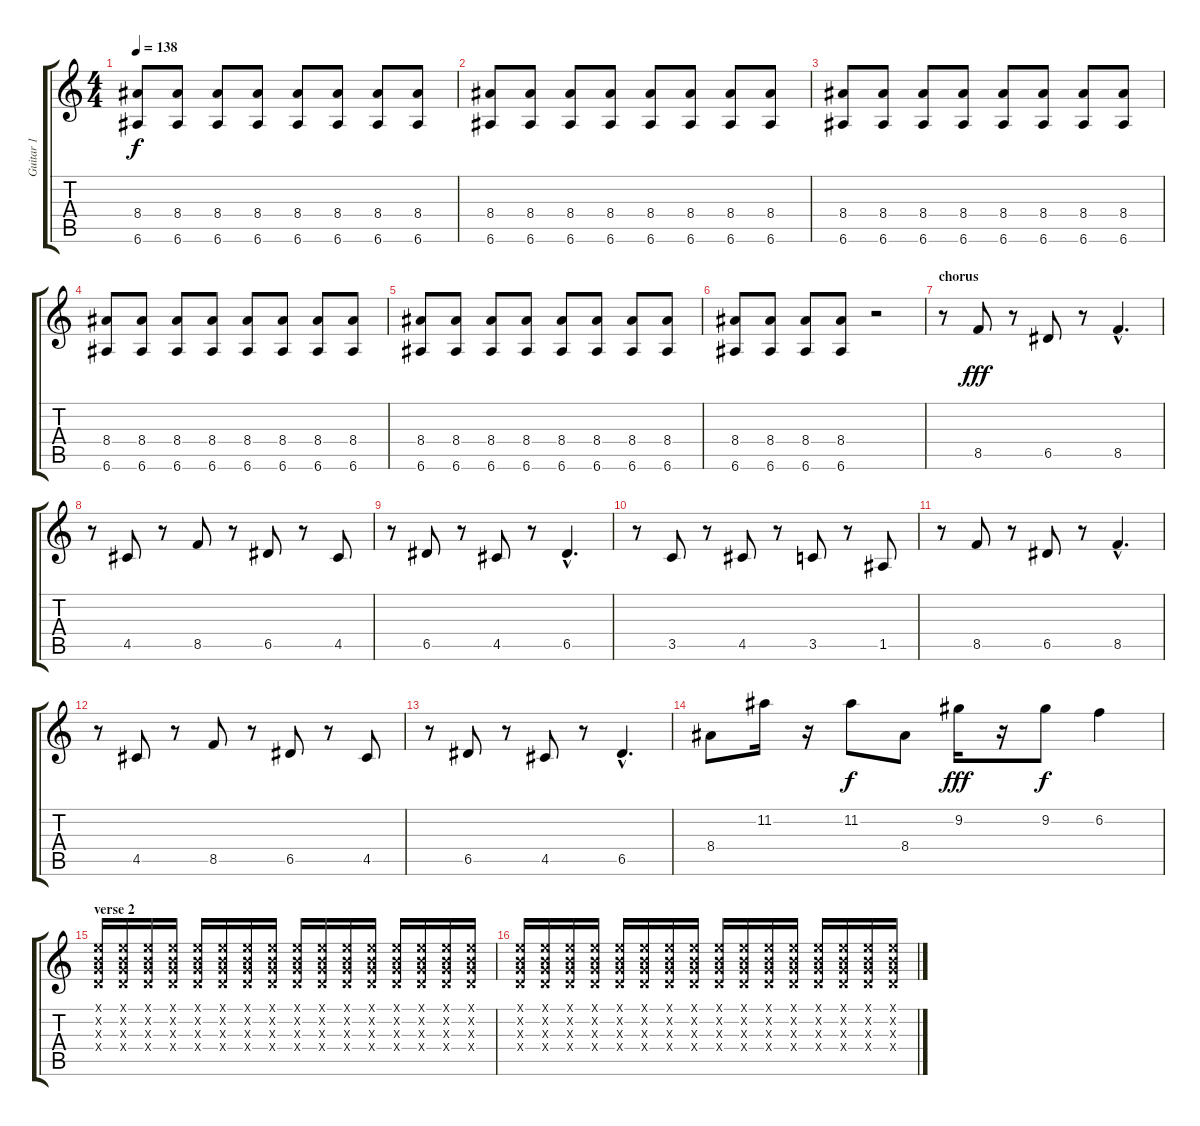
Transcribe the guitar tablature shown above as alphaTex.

\track ("Guitar 1" "Guitar 1") {instrument distortionguitar}
\staff {score tabs}
\tuning (E4 B3 G3 D3 A2 E2) {hide}
\ts (4 4)
\tempo 138
\clef g2
\ks c
(8.4 6.6).8{dy f} (8.4 6.6).8 (8.4 6.6).8 (8.4 6.6).8 (8.4 6.6).8 (8.4 6.6).8 (8.4 6.6).8 (8.4 6.6).8 |
(8.4 6.6).8 (8.4 6.6).8 (8.4 6.6).8 (8.4 6.6).8 (8.4 6.6).8 (8.4 6.6).8 (8.4 6.6).8 (8.4 6.6).8 |
(8.4 6.6).8 (8.4 6.6).8 (8.4 6.6).8 (8.4 6.6).8 (8.4 6.6).8 (8.4 6.6).8 (8.4 6.6).8 (8.4 6.6).8 |
(8.4 6.6).8 (8.4 6.6).8 (8.4 6.6).8 (8.4 6.6).8 (8.4 6.6).8 (8.4 6.6).8 (8.4 6.6).8 (8.4 6.6).8 |
(8.4 6.6).8 (8.4 6.6).8 (8.4 6.6).8 (8.4 6.6).8 (8.4 6.6).8 (8.4 6.6).8 (8.4 6.6).8 (8.4 6.6).8 |
(8.4 6.6).8 (8.4 6.6).8 (8.4 6.6).8 (8.4 6.6).8 r.2 |
\section ("" "chorus")
r.8 8.5.8{dy fff} r.8 6.5.8 r.8 8.5{hac}.4{d} |
r.8 4.5.8 r.8 8.5.8 r.8 6.5.8 r.8 4.5.8 |
r.8 6.5.8 r.8 4.5.8 r.8 6.5{hac}.4{d} |
r.8 3.5.8 r.8 4.5.8 r.8 3.5.8 r.8 1.5.8 |
r.8 8.5.8 r.8 6.5.8 r.8 8.5{hac}.4{d} |
r.8 4.5.8 r.8 8.5.8 r.8 6.5.8 r.8 4.5.8 |
r.8 6.5.8 r.8 4.5.8 r.8 6.5{hac}.4{d} |
8.4.8 11.2.16 r.16 11.2.8{dy f} 8.4.8 9.2.16{dy fff} r.16 9.2.8{dy f} 6.2.4 |
\section ("" "verse 2")
(0.1{x} 0.2{x} 0.3{x} 0.4{x}).16 (0.1{x} 0.2{x} 0.3{x} 0.4{x}).16 (0.1{x} 0.2{x} 0.3{x} 0.4{x}).16 (0.1{x} 0.2{x} 0.3{x} 0.4{x}).16 (0.1{x} 0.2{x} 0.3{x} 0.4{x}).16 (0.1{x} 0.2{x} 0.3{x} 0.4{x}).16 (0.1{x} 0.2{x} 0.3{x} 0.4{x}).16 (0.1{x} 0.2{x} 0.3{x} 0.4{x}).16 (0.1{x} 0.2{x} 0.3{x} 0.4{x}).16 (0.1{x} 0.2{x} 0.3{x} 0.4{x}).16 (0.1{x} 0.2{x} 0.3{x} 0.4{x}).16 (0.1{x} 0.2{x} 0.3{x} 0.4{x}).16 (0.1{x} 0.2{x} 0.3{x} 0.4{x}).16 (0.1{x} 0.2{x} 0.3{x} 0.4{x}).16 (0.1{x} 0.2{x} 0.3{x} 0.4{x}).16 (0.1{x} 0.2{x} 0.3{x} 0.4{x}).16 |
(0.1{x} 0.2{x} 0.3{x} 0.4{x}).16 (0.1{x} 0.2{x} 0.3{x} 0.4{x}).16 (0.1{x} 0.2{x} 0.3{x} 0.4{x}).16 (0.1{x} 0.2{x} 0.3{x} 0.4{x}).16 (0.1{x} 0.2{x} 0.3{x} 0.4{x}).16 (0.1{x} 0.2{x} 0.3{x} 0.4{x}).16 (0.1{x} 0.2{x} 0.3{x} 0.4{x}).16 (0.1{x} 0.2{x} 0.3{x} 0.4{x}).16 (0.1{x} 0.2{x} 0.3{x} 0.4{x}).16 (0.1{x} 0.2{x} 0.3{x} 0.4{x}).16 (0.1{x} 0.2{x} 0.3{x} 0.4{x}).16 (0.1{x} 0.2{x} 0.3{x} 0.4{x}).16 (0.1{x} 0.2{x} 0.3{x} 0.4{x}).16 (0.1{x} 0.2{x} 0.3{x} 0.4{x}).16 (0.1{x} 0.2{x} 0.3{x} 0.4{x}).16 (0.1{x} 0.2{x} 0.3{x} 0.4{x}).16
